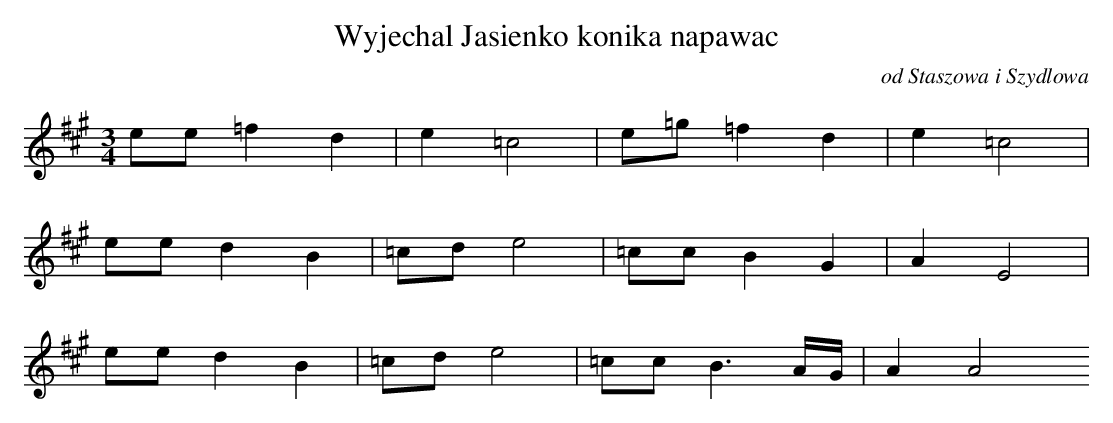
X:1
T: Wyjechal Jasienko konika napawac
O: od Staszowa i Szydlowa
M: 3/4
L: 1/16
K: A
e2e2=f4d4 | e4=c8 | e2=g2=f4d4 | e4=c8 |
e2e2d4B4 | =c2d2e8 | =c2c2B4G4 | A4E8 |
e2e2d4B4 | =c2d2e8 | =c2c2B6AG | A4A8
